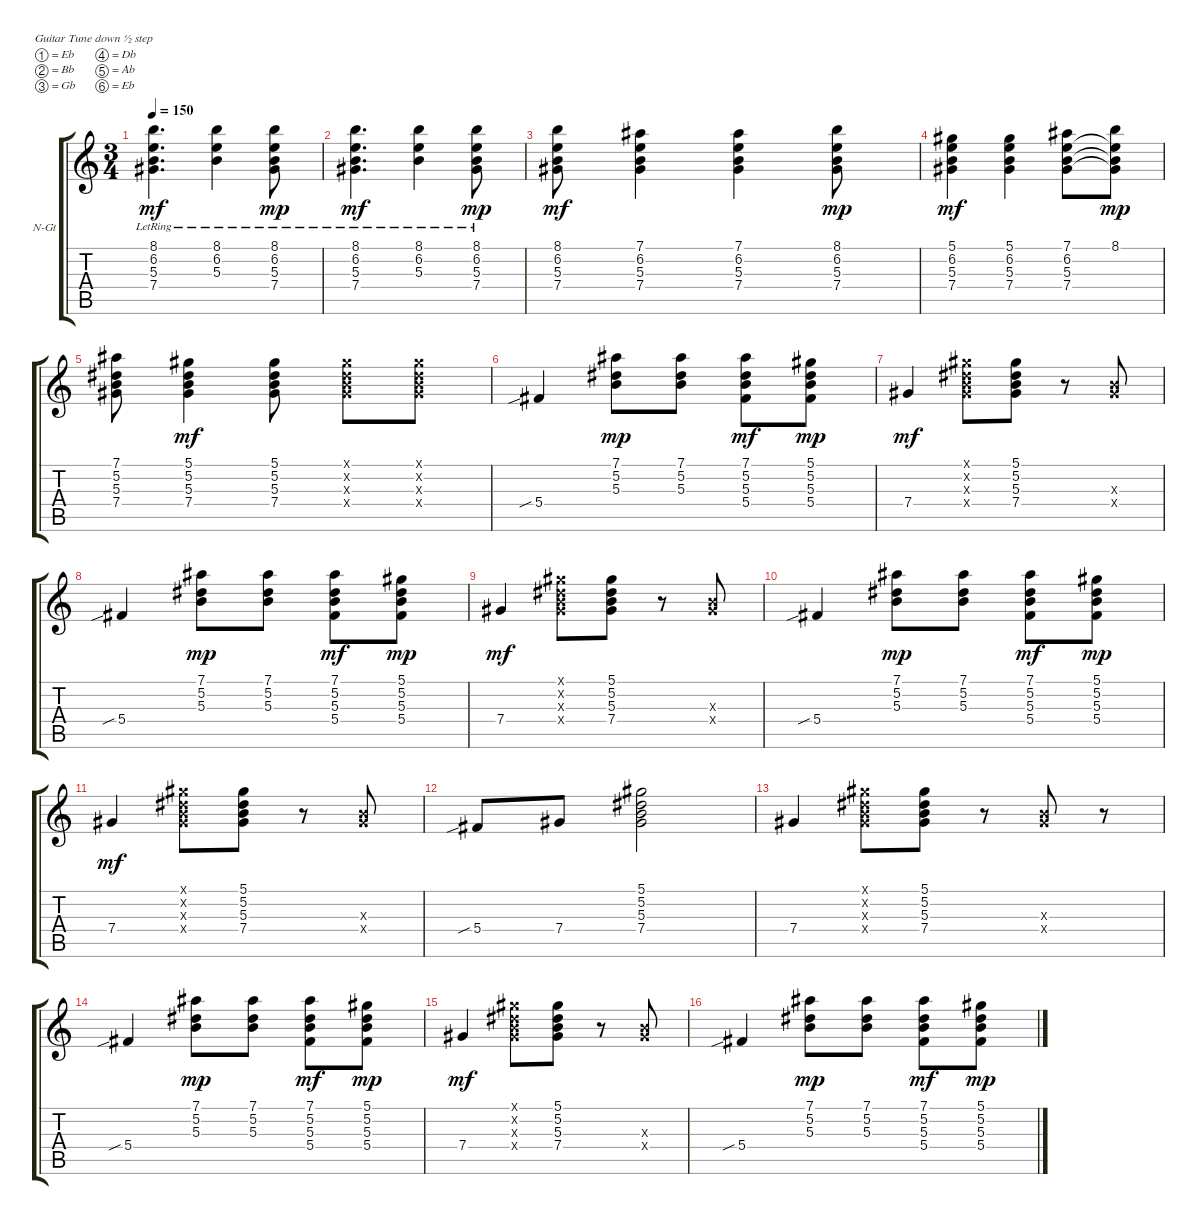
\bracketExtendMode groupsimilarinstruments
\firstSystemTrackNameOrientation horizontal
\otherSystemsTrackNameOrientation horizontal
\track ("Nylon Guitar" "N-Gt") {instrument acousticguitarnylon}
\staff {score tabs}
\tuning (Eb4 Bb3 Gb3 Db3 Ab2 Eb2)
\ts (3 4)
\tempo 150
\clef g2
\ks c
(7.4{lr} 5.3{lr} 6.2{lr} 8.1{lr}).4{d dy mf} (5.3{lr} 6.2{lr} 8.1{lr}).4 (7.4{lr} 5.3{lr} 6.2{lr} 8.1{lr}).8{dy mp} |
(7.4{lr} 5.3{lr} 6.2{lr} 8.1{lr}).4{d dy mf} (5.3{lr} 6.2{lr} 8.1{lr}).4 (7.4{lr} 5.3{lr} 6.2{lr} 8.1{lr}).8{dy mp} |
(7.4 5.3 6.2 8.1).8{dy mf} (7.4 5.3 6.2 7.1).4 (7.4 5.3 6.2 7.1).4 (7.4 5.3 6.2 8.1).8{dy mp} |
(7.4 5.3 6.2 5.1).4{dy mf} (7.4 5.3 6.2 5.1).4 (7.1 7.4 5.3 6.2).8 (8.1 6.2{t} 5.3{t} 7.4{t}).8{dy mp} |
(7.1 7.4 5.3 5.2).8 (5.1 5.2 5.3 7.4).4{dy mf} (7.4 5.3 5.2 5.1).8 (7.4{x} 5.3{x} 5.2{x} 5.1{x}).8 (5.1{x} 5.2{x} 5.3{x} 7.4{x}).8 |
5.4{sib}.4 (5.3 5.2 7.1).8{dy mp} (5.3 5.2 7.1).8 (7.1 5.2 5.3 5.4).8{dy mf} (5.1 5.4 5.3 5.2).8{dy mp} |
7.4.4{dy mf} (7.4{x} 5.3{x} 5.2{x} 5.1{x}).8 (7.4 5.3 5.2 5.1).8 r.8 (5.3{x} 7.4{x}).8 |
5.4{sib}.4 (5.3 5.2 7.1).8{dy mp} (5.3 5.2 7.1).8 (7.1 5.2 5.3 5.4).8{dy mf} (5.1 5.4 5.3 5.2).8{dy mp} |
7.4.4{dy mf} (7.4{x} 5.3{x} 5.2{x} 5.1{x}).8 (7.4 5.3 5.2 5.1).8 r.8 (5.3{x} 7.4{x}).8 |
5.4{sib}.4 (5.3 5.2 7.1).8{dy mp} (5.3 5.2 7.1).8 (7.1 5.2 5.3 5.4).8{dy mf} (5.1 5.4 5.3 5.2).8{dy mp} |
7.4.4{dy mf} (7.4{x} 5.3{x} 5.2{x} 5.1{x}).8 (7.4 5.3 5.2 5.1).8 r.8 (5.3{x} 7.4{x}).8 |
5.4{sib}.8 7.4.8 (7.4 5.3 5.2 5.1).2 |
7.4.4 (7.4{x} 5.3{x} 5.2{x} 5.1{x}).8 (7.4 5.3 5.2 5.1).8 r.8 (5.3{x} 7.4{x}).8 r.8 |
5.4{sib}.4 (5.3 5.2 7.1).8{dy mp} (5.3 5.2 7.1).8 (7.1 5.2 5.3 5.4).8{dy mf} (5.1 5.4 5.3 5.2).8{dy mp} |
7.4.4{dy mf} (7.4{x} 5.3{x} 5.2{x} 5.1{x}).8 (7.4 5.3 5.2 5.1).8 r.8 (5.3{x} 7.4{x}).8 |
5.4{sib}.4 (5.3 5.2 7.1).8{dy mp} (5.3 5.2 7.1).8 (7.1 5.2 5.3 5.4).8{dy mf} (5.1 5.4 5.3 5.2).8{dy mp}
